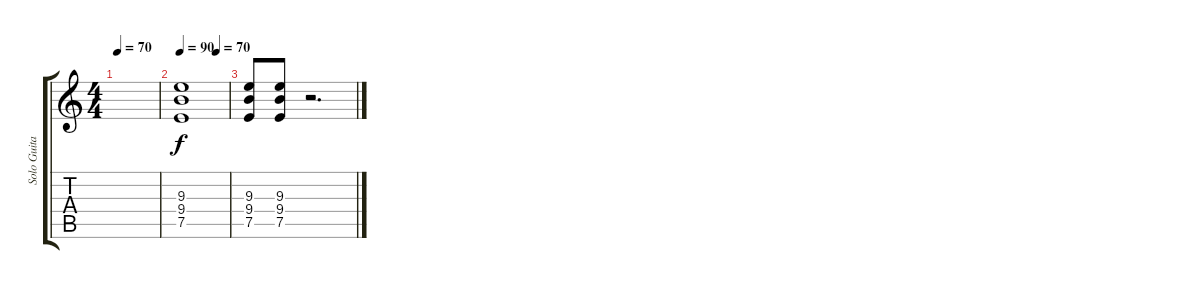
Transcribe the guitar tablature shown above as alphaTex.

\track ("Solo Guitar" "Solo Guita") {instrument distortionguitar}
\staff {score tabs}
\tuning (E4 B3 G3 D3 A2 E2) {hide}
\ts (4 4)
\tempo 70
\clef g2
\ks c
|
\tempo 90
\tempo (70 0.75)
(9.3 9.4 7.5).1 |
(9.3 9.4 7.5).8 (9.3 9.4 7.5).8 r.2{d}
